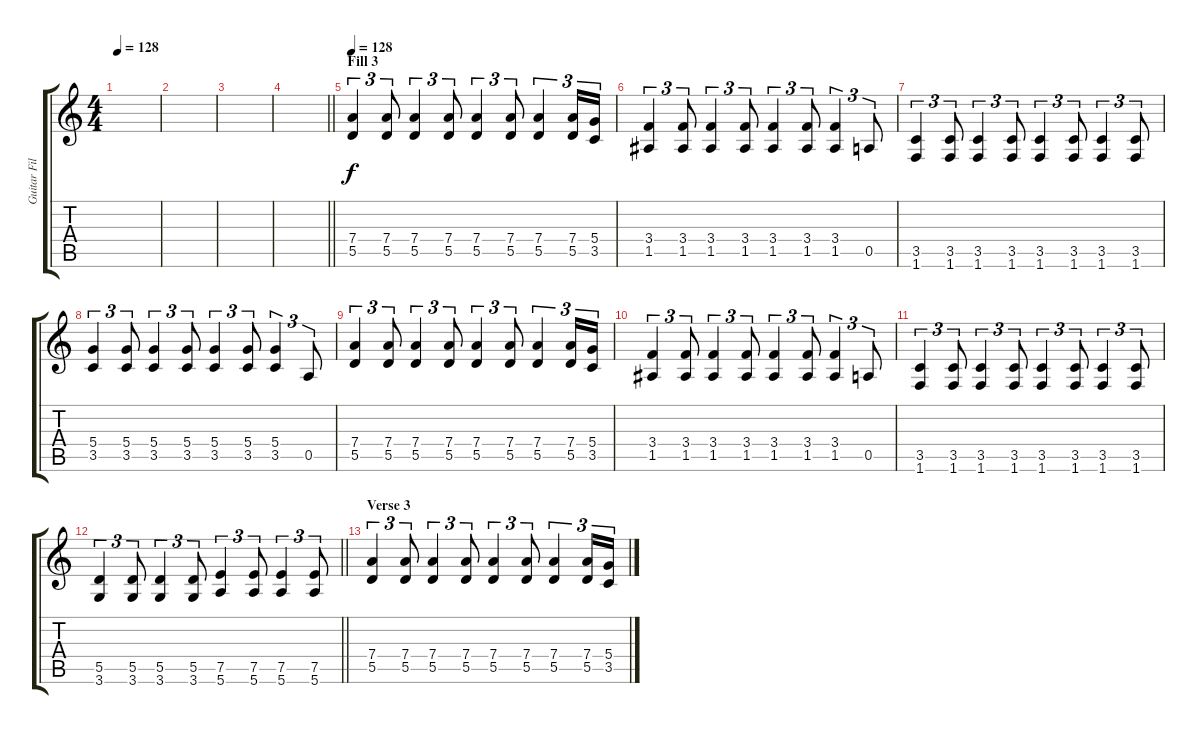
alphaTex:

\track ("Guitar Fill" "Guitar Fil") {instrument distortionguitar}
\staff {score tabs}
\tuning (E4 B3 G3 D3 A2 E2) {hide}
\ts (4 4)
\tempo 128
\clef g2
\ks c
|
|
|
\barLineRight lightlight
|
\section ("" "Fill 3")
\tempo 128
(7.4 5.5).4{tu (3 2)} (7.4 5.5).8{tu (3 2)} (7.4 5.5).4{tu (3 2)} (7.4 5.5).8{tu (3 2)} (7.4 5.5).4{tu (3 2)} (7.4 5.5).8{tu (3 2)} (7.4 5.5).4{tu (3 2)} (7.4 5.5).16{tu (3 2)} (5.4 3.5).16{tu (3 2)} |
(3.4 1.5).4{tu (3 2)} (3.4 1.5).8{tu (3 2)} (3.4 1.5).4{tu (3 2)} (3.4 1.5).8{tu (3 2)} (3.4 1.5).4{tu (3 2)} (3.4 1.5).8{tu (3 2)} (3.4 1.5).4{tu (3 2)} 0.5.8{tu (3 2)} |
(3.5 1.6).4{tu (3 2)} (3.5 1.6).8{tu (3 2)} (3.5 1.6).4{tu (3 2)} (3.5 1.6).8{tu (3 2)} (3.5 1.6).4{tu (3 2)} (3.5 1.6).8{tu (3 2)} (3.5 1.6).4{tu (3 2)} (3.5 1.6).8{tu (3 2)} |
(5.4 3.5).4{tu (3 2)} (5.4 3.5).8{tu (3 2)} (5.4 3.5).4{tu (3 2)} (5.4 3.5).8{tu (3 2)} (5.4 3.5).4{tu (3 2)} (5.4 3.5).8{tu (3 2)} (5.4 3.5).4{tu (3 2)} 0.5.8{tu (3 2)} |
(7.4 5.5).4{tu (3 2)} (7.4 5.5).8{tu (3 2)} (7.4 5.5).4{tu (3 2)} (7.4 5.5).8{tu (3 2)} (7.4 5.5).4{tu (3 2)} (7.4 5.5).8{tu (3 2)} (7.4 5.5).4{tu (3 2)} (7.4 5.5).16{tu (3 2)} (5.4 3.5).16{tu (3 2)} |
(3.4 1.5).4{tu (3 2)} (3.4 1.5).8{tu (3 2)} (3.4 1.5).4{tu (3 2)} (3.4 1.5).8{tu (3 2)} (3.4 1.5).4{tu (3 2)} (3.4 1.5).8{tu (3 2)} (3.4 1.5).4{tu (3 2)} 0.5.8{tu (3 2)} |
(3.5 1.6).4{tu (3 2)} (3.5 1.6).8{tu (3 2)} (3.5 1.6).4{tu (3 2)} (3.5 1.6).8{tu (3 2)} (3.5 1.6).4{tu (3 2)} (3.5 1.6).8{tu (3 2)} (3.5 1.6).4{tu (3 2)} (3.5 1.6).8{tu (3 2)} |
\barLineRight lightlight
(5.5 3.6).4{tu (3 2)} (5.5 3.6).8{tu (3 2)} (5.5 3.6).4{tu (3 2)} (5.5 3.6).8{tu (3 2)} (7.5 5.6).4{tu (3 2)} (7.5 5.6).8{tu (3 2)} (7.5 5.6).4{tu (3 2)} (7.5 5.6).8{tu (3 2)} |
\section ("" "Verse 3")
(7.4 5.5).4{tu (3 2)} (7.4 5.5).8{tu (3 2)} (7.4 5.5).4{tu (3 2)} (7.4 5.5).8{tu (3 2)} (7.4 5.5).4{tu (3 2)} (7.4 5.5).8{tu (3 2)} (7.4 5.5).4{tu (3 2)} (7.4 5.5).16{tu (3 2)} (5.4 3.5).16{tu (3 2)}
